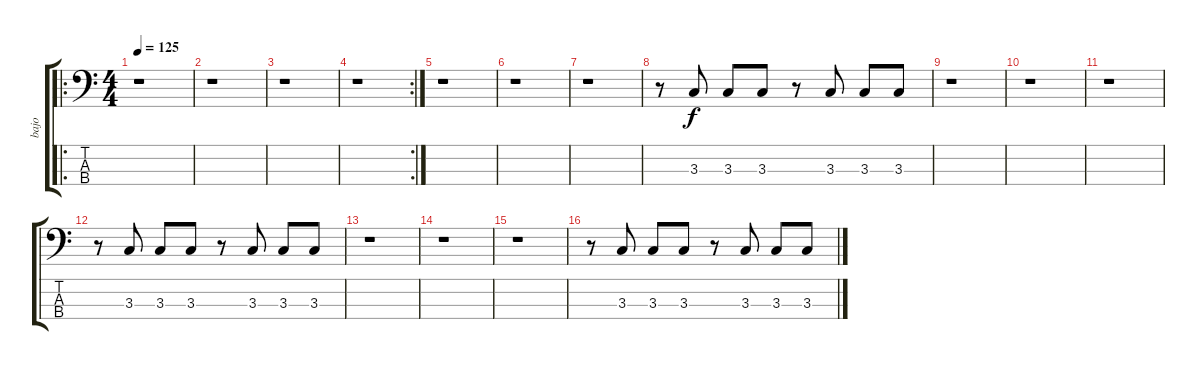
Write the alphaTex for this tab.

\track ("bajo" "bajo") {instrument electricbassfinger}
\staff {score tabs}
\tuning (G2 D2 A1 E1) {hide}
\ro
\ts (4 4)
\tempo 125
\clef f4
\ks c
r.1{dy f instrument electricbassfinger} |
r.1 |
r.1 |
\rc 2
r.1 |
r.1 |
r.1 |
r.1 |
r.8 3.3.8 3.3.8 3.3.8 r.8 3.3.8 3.3.8 3.3.8 |
r.1 |
r.1 |
r.1 |
r.8 3.3.8 3.3.8 3.3.8 r.8 3.3.8 3.3.8 3.3.8 |
r.1 |
r.1 |
r.1 |
r.8 3.3.8 3.3.8 3.3.8 r.8 3.3.8 3.3.8 3.3.8
